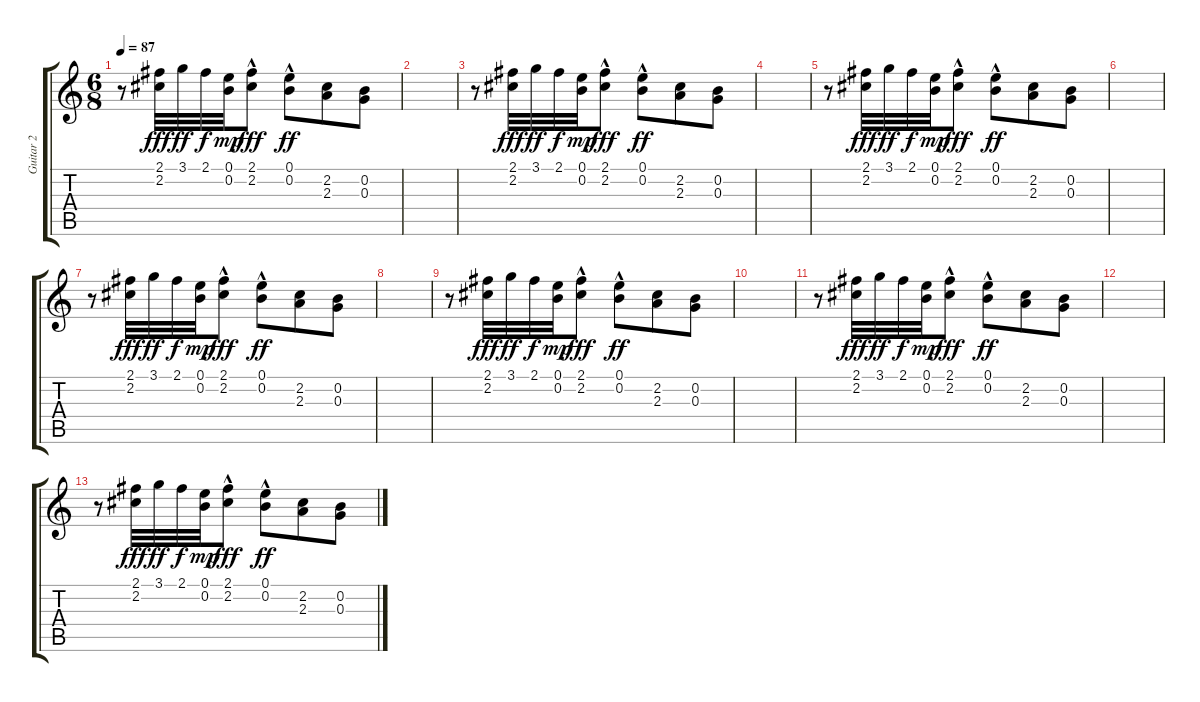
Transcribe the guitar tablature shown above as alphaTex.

\track ("Guitar 2" "Guitar 2") {instrument overdrivenguitar}
\staff {score tabs}
\tuning (E4 B3 G3 D3 A2 E2) {hide}
\ts (6 8)
\tempo 87
\clef g2
\ks c
r.8{dy ff} (2.1 2.2).32{dy fff} 3.1.32{dy ff} 2.1.32{dy f} (0.1 0.2).32{dy mp} (2.1{hac} 2.2).8{dy fff} (0.1 0.2{hac}).8{dy ff} (2.2 2.3).8 (0.2 0.3).8 |
|
r.8 (2.1 2.2).32{dy fff} 3.1.32{dy ff} 2.1.32{dy f} (0.1 0.2).32{dy mp} (2.1{hac} 2.2).8{dy fff} (0.1 0.2{hac}).8{dy ff} (2.2 2.3).8 (0.2 0.3).8 |
|
r.8 (2.1 2.2).32{dy fff} 3.1.32{dy ff} 2.1.32{dy f} (0.1 0.2).32{dy mp} (2.1{hac} 2.2).8{dy fff} (0.1 0.2{hac}).8{dy ff} (2.2 2.3).8 (0.2 0.3).8 |
|
r.8 (2.1 2.2).32{dy fff volume 10} 3.1.32{dy ff} 2.1.32{dy f} (0.1 0.2).32{dy mp} (2.1{hac} 2.2).8{dy fff} (0.1 0.2{hac}).8{dy ff} (2.2 2.3).8 (0.2 0.3).8 |
|
r.8 (2.1 2.2).32{dy fff volume 8} 3.1.32{dy ff} 2.1.32{dy f} (0.1 0.2).32{dy mp} (2.1{hac} 2.2).8{dy fff} (0.1 0.2{hac}).8{dy ff} (2.2 2.3).8 (0.2 0.3).8 |
|
r.8 (2.1 2.2).32{dy fff volume 6} 3.1.32{dy ff} 2.1.32{dy f} (0.1 0.2).32{dy mp} (2.1{hac} 2.2).8{dy fff} (0.1 0.2{hac}).8{dy ff} (2.2 2.3).8 (0.2 0.3).8 |
|
r.8 (2.1 2.2).32{dy fff volume 4} 3.1.32{dy ff} 2.1.32{dy f} (0.1 0.2).32{dy mp} (2.1{hac} 2.2).8{dy fff} (0.1 0.2{hac}).8{dy ff} (2.2 2.3).8 (0.2 0.3).8
